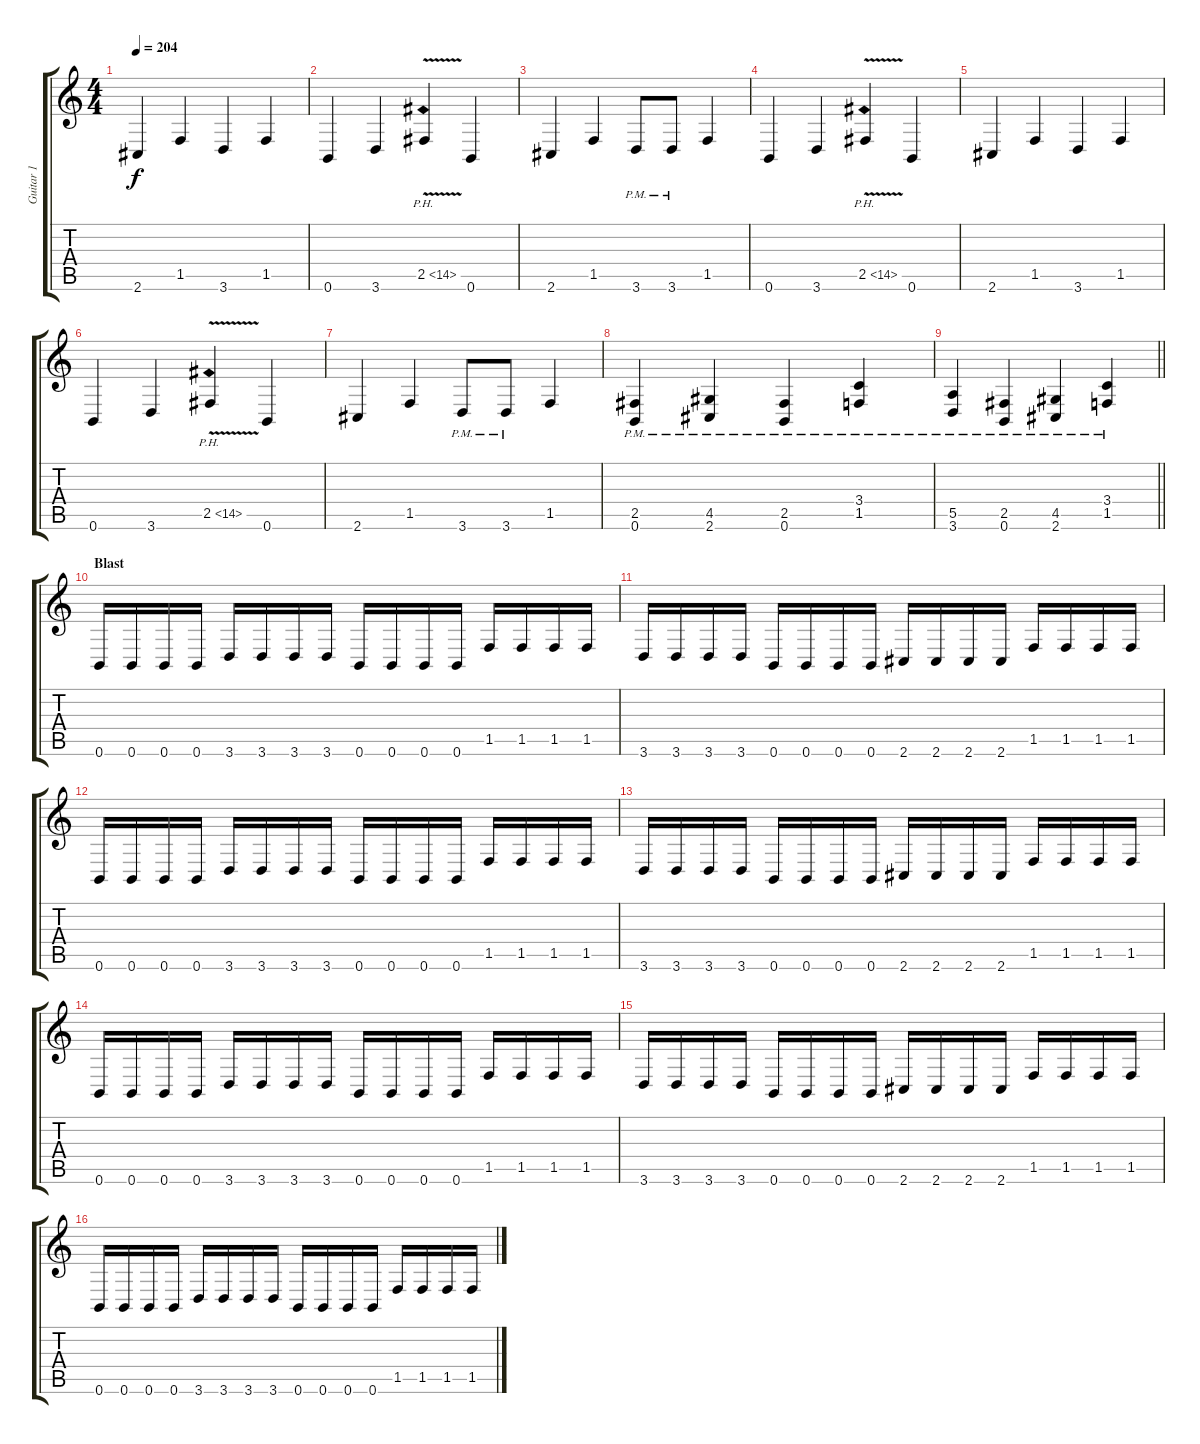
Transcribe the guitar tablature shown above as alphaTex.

\track ("Guitar 1" "Guitar 1") {instrument distortionguitar}
\staff {score tabs}
\tuning (B3 Gb3 D3 A2 E2 B1) {hide}
\ts (4 4)
\tempo 204
\clef g2
\ks c
2.6.4{dy f} 1.5.4 3.6.4 1.5.4 |
0.6.4 3.6.4 2.5{ph 12 v}.4 0.6.4 |
2.6.4 1.5.4 3.6{pm}.8 3.6{pm}.8 1.5.4 |
0.6.4 3.6.4 2.5{ph 12 v}.4 0.6.4 |
2.6.4 1.5.4 3.6.4 1.5.4 |
0.6.4 3.6.4 2.5{ph 12 v}.4 0.6.4 |
2.6.4 1.5.4 3.6{pm}.8 3.6{pm}.8 1.5.4 |
(2.5{pm} 0.6{pm}).4 (4.5{pm} 2.6{pm}).4 (2.5{pm} 0.6{pm}).4 (3.4{pm} 1.5{pm}).4 |
\barLineRight lightlight
(5.5{pm} 3.6{pm}).4 (2.5{pm} 0.6{pm}).4 (4.5{pm} 2.6{pm}).4 (3.4{pm} 1.5{pm}).4 |
\section ("" "Blast")
0.6.16 0.6.16 0.6.16 0.6.16 3.6.16 3.6.16 3.6.16 3.6.16 0.6.16 0.6.16 0.6.16 0.6.16 1.5.16 1.5.16 1.5.16 1.5.16 |
3.6.16 3.6.16 3.6.16 3.6.16 0.6.16 0.6.16 0.6.16 0.6.16 2.6.16 2.6.16 2.6.16 2.6.16 1.5.16 1.5.16 1.5.16 1.5.16 |
0.6.16 0.6.16 0.6.16 0.6.16 3.6.16 3.6.16 3.6.16 3.6.16 0.6.16 0.6.16 0.6.16 0.6.16 1.5.16 1.5.16 1.5.16 1.5.16 |
3.6.16 3.6.16 3.6.16 3.6.16 0.6.16 0.6.16 0.6.16 0.6.16 2.6.16 2.6.16 2.6.16 2.6.16 1.5.16 1.5.16 1.5.16 1.5.16 |
0.6.16 0.6.16 0.6.16 0.6.16 3.6.16 3.6.16 3.6.16 3.6.16 0.6.16 0.6.16 0.6.16 0.6.16 1.5.16 1.5.16 1.5.16 1.5.16 |
3.6.16 3.6.16 3.6.16 3.6.16 0.6.16 0.6.16 0.6.16 0.6.16 2.6.16 2.6.16 2.6.16 2.6.16 1.5.16 1.5.16 1.5.16 1.5.16 |
0.6.16 0.6.16 0.6.16 0.6.16 3.6.16 3.6.16 3.6.16 3.6.16 0.6.16 0.6.16 0.6.16 0.6.16 1.5.16 1.5.16 1.5.16 1.5.16
